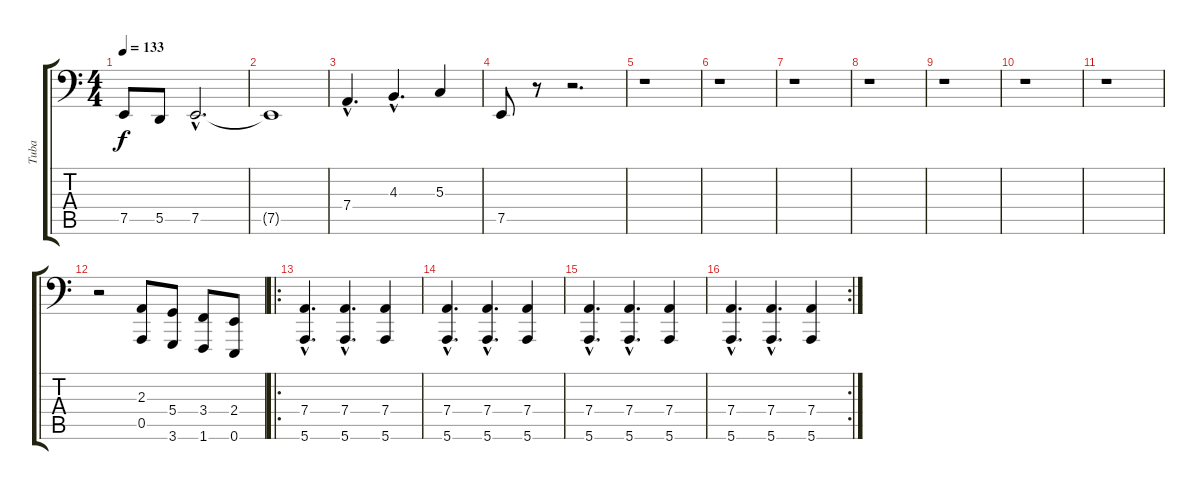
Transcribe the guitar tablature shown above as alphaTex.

\track ("Tuba" "Tuba") {instrument tuba}
\staff {score tabs}
\tuning (E3 B2 G2 D2 A1 E1) {hide}
\ts (4 4)
\tempo 133
\clef f4
\ks c
7.5.8{dy f} 5.5.8 7.5{hac}.2{d} |
7.5{t}.1 |
7.4{hac}.4{d} 4.3{hac}.4{d} 5.3.4 |
7.5.8 r.8 r.2{d} |
r.1 |
r.1 |
r.1 |
r.1 |
r.1 |
r.1 |
r.1 |
r.2 (2.3 0.5).8 (5.4 3.6).8 (3.4 1.6).8 (2.4 0.6).8 |
\ro
(7.4{hac} 5.6{hac}).4{d} (7.4{hac} 5.6{hac}).4{d} (7.4 5.6).4 |
(7.4{hac} 5.6{hac}).4{d} (7.4{hac} 5.6{hac}).4{d} (7.4 5.6).4 |
(7.4{hac} 5.6{hac}).4{d} (7.4{hac} 5.6{hac}).4{d} (7.4 5.6).4 |
\rc 2
(7.4{hac} 5.6{hac}).4{d} (7.4{hac} 5.6{hac}).4{d} (7.4 5.6).4
